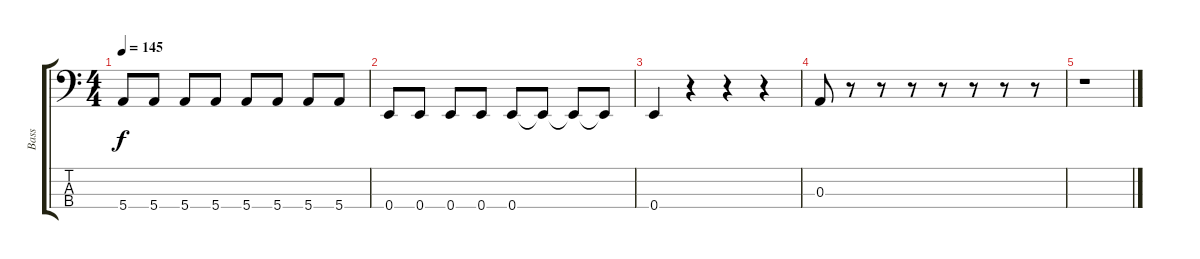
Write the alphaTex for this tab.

\track ("Bass" "Bass") {instrument electricbasspick}
\staff {score tabs}
\tuning (G2 D2 A1 E1) {hide}
\ts (4 4)
\tempo 145
\clef f4
\ks c
5.4.8{dy f} 5.4.8 5.4.8 5.4.8 5.4.8 5.4.8 5.4.8 5.4.8 |
0.4.8 0.4.8 0.4.8 0.4.8 0.4.8 0.4{t}.8 0.4{t}.8 0.4{t}.8 |
0.4.4 r.4 r.4 r.4 |
0.3.8 r.8 r.8 r.8 r.8 r.8 r.8 r.8 |
r.1
